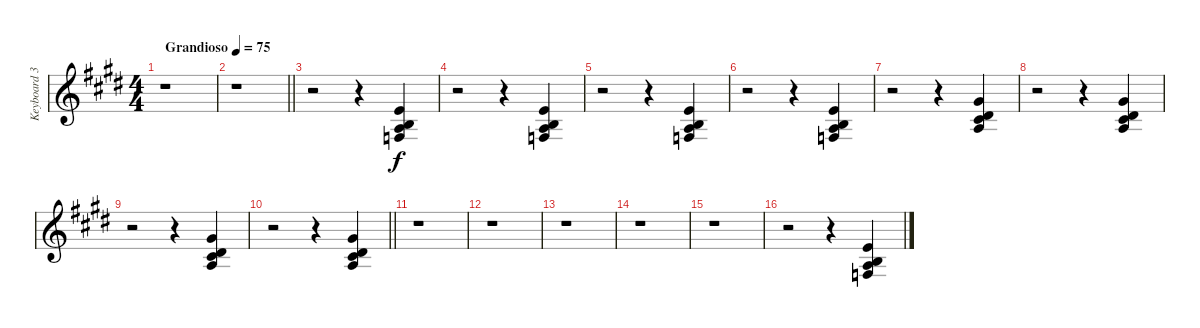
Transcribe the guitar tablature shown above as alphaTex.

\track ("Keyboard 3" "Keyboard 3") {instrument stringensemble2}
\staff {score}
\tuning (E5 B4 G4 D4 A3 E3 B2) {hide}
\ts (4 4)
\tempo (75 "Grandioso")
\clef g2
\ks e
r.1{dy f instrument stringensemble2} |
\barLineRight lightlight
r.1 |
r.2 r.4 (2.4 0.5 1.6 12.7).4 |
r.2 r.4 (2.4 0.5 1.6 12.7).4 |
r.2 r.4 (2.4 0.5 1.6 12.7).4 |
r.2 r.4 (2.4 0.5 1.6 12.7).4 |
r.2 r.4 (1.3 1.4 0.5 9.6).4 |
r.2 r.4 (1.3 1.4 0.5 9.6).4 |
r.2 r.4 (1.3 1.4 0.5 9.6).4 |
\barLineRight lightlight
r.2 r.4 (1.3 1.4 0.5 9.6).4 |
r.1 |
r.1 |
r.1 |
r.1 |
r.1 |
r.2 r.4 (2.4 0.5 1.6 12.7).4
